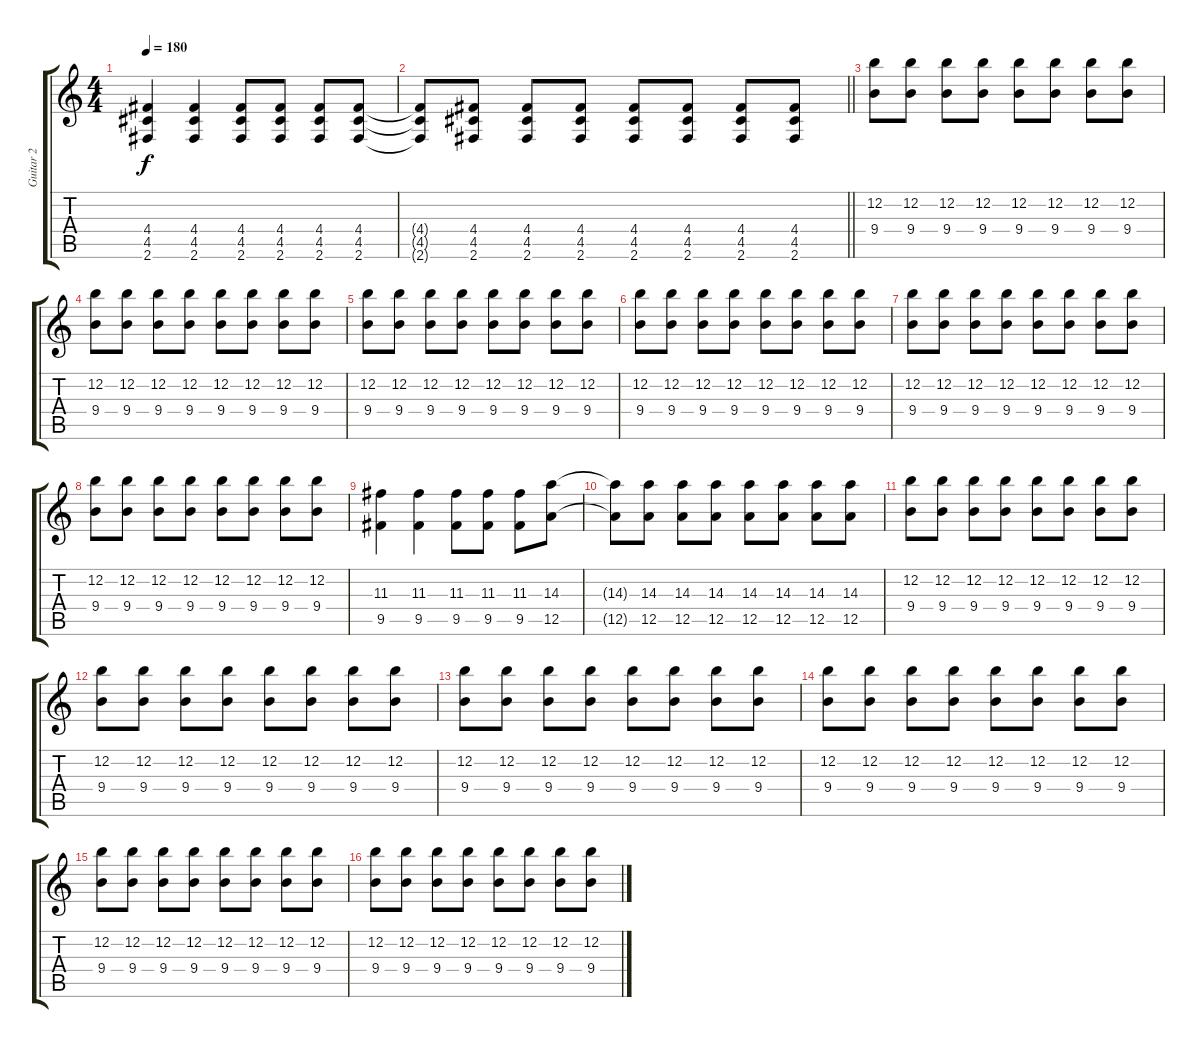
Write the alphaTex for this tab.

\track ("Guitar 2" "Guitar 2") {instrument overdrivenguitar}
\staff {score tabs}
\tuning (E4 B3 G3 D3 A2 E2) {hide}
\ts (4 4)
\tempo 180
\clef g2
\ks c
(4.4 4.5 2.6).4{dy f} (4.4 4.5 2.6).4 (4.4 4.5 2.6).8 (4.4 4.5 2.6).8 (4.4 4.5 2.6).8 (4.4 4.5 2.6).8 |
\barLineRight lightlight
(4.4{t} 4.5{t} 2.6{t}).8 (4.4 4.5 2.6).8 (4.4 4.5 2.6).8 (4.4 4.5 2.6).8 (4.4 4.5 2.6).8 (4.4 4.5 2.6).8 (4.4 4.5 2.6).8 (4.4 4.5 2.6).8 |
(12.2 9.4).8{volume 11} (12.2 9.4).8 (12.2 9.4).8 (12.2 9.4).8 (12.2 9.4).8 (12.2 9.4).8 (12.2 9.4).8 (12.2 9.4).8 |
(12.2 9.4).8 (12.2 9.4).8 (12.2 9.4).8 (12.2 9.4).8 (12.2 9.4).8 (12.2 9.4).8 (12.2 9.4).8 (12.2 9.4).8 |
(12.2 9.4).8 (12.2 9.4).8 (12.2 9.4).8 (12.2 9.4).8 (12.2 9.4).8 (12.2 9.4).8 (12.2 9.4).8 (12.2 9.4).8 |
(12.2 9.4).8 (12.2 9.4).8 (12.2 9.4).8 (12.2 9.4).8 (12.2 9.4).8 (12.2 9.4).8 (12.2 9.4).8 (12.2 9.4).8 |
(12.2 9.4).8 (12.2 9.4).8 (12.2 9.4).8 (12.2 9.4).8 (12.2 9.4).8 (12.2 9.4).8 (12.2 9.4).8 (12.2 9.4).8 |
(12.2 9.4).8 (12.2 9.4).8 (12.2 9.4).8 (12.2 9.4).8 (12.2 9.4).8 (12.2 9.4).8 (12.2 9.4).8 (12.2 9.4).8 |
(11.3 9.5).4 (11.3 9.5).4 (11.3 9.5).8 (11.3 9.5).8 (11.3 9.5).8 (14.3 12.5).8 |
(14.3{t} 12.5{t}).8 (14.3 12.5).8 (14.3 12.5).8 (14.3 12.5).8 (14.3 12.5).8 (14.3 12.5).8 (14.3 12.5).8 (14.3 12.5).8 |
(12.2 9.4).8 (12.2 9.4).8 (12.2 9.4).8 (12.2 9.4).8 (12.2 9.4).8 (12.2 9.4).8 (12.2 9.4).8 (12.2 9.4).8 |
(12.2 9.4).8 (12.2 9.4).8 (12.2 9.4).8 (12.2 9.4).8 (12.2 9.4).8 (12.2 9.4).8 (12.2 9.4).8 (12.2 9.4).8 |
(12.2 9.4).8 (12.2 9.4).8 (12.2 9.4).8 (12.2 9.4).8 (12.2 9.4).8 (12.2 9.4).8 (12.2 9.4).8 (12.2 9.4).8 |
(12.2 9.4).8 (12.2 9.4).8 (12.2 9.4).8 (12.2 9.4).8 (12.2 9.4).8 (12.2 9.4).8 (12.2 9.4).8 (12.2 9.4).8 |
(12.2 9.4).8 (12.2 9.4).8 (12.2 9.4).8 (12.2 9.4).8 (12.2 9.4).8 (12.2 9.4).8 (12.2 9.4).8 (12.2 9.4).8 |
(12.2 9.4).8 (12.2 9.4).8 (12.2 9.4).8 (12.2 9.4).8 (12.2 9.4).8 (12.2 9.4).8 (12.2 9.4).8 (12.2 9.4).8
